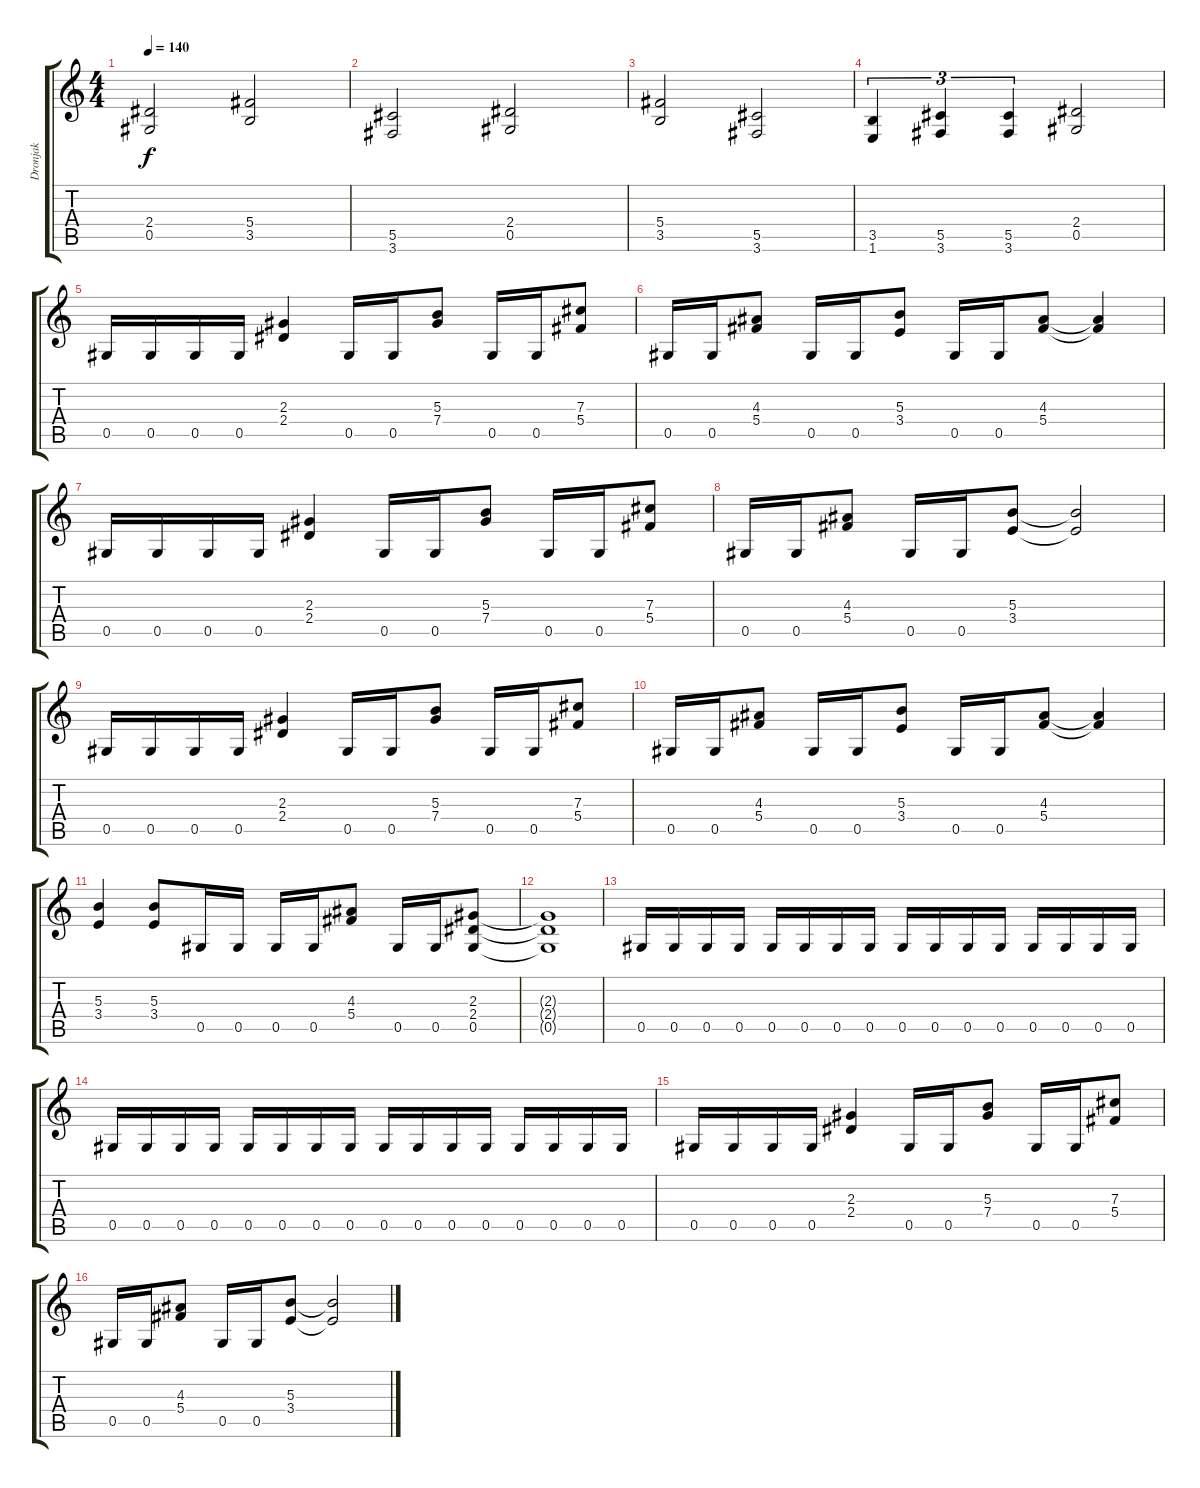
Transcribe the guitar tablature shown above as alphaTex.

\track ("Dronjak" "Dronjak") {instrument distortionguitar}
\staff {score tabs}
\tuning (Eb4 Bb3 Gb3 Db3 Ab2 Eb2) {hide}
\ts (4 4)
\tempo 140
\clef g2
\ks c
(2.4 0.5).2{dy f} (5.4 3.5).2 |
(5.5 3.6).2 (2.4 0.5).2 |
(5.4 3.5).2 (5.5 3.6).2 |
(3.5 1.6).4{tu (3 2)} (5.5 3.6).4{tu (3 2)} (5.5 3.6).4{tu (3 2)} (2.4 0.5).2 |
0.5.16 0.5.16 0.5.16 0.5.16 (2.3 2.4).4 0.5.16 0.5.16 (5.3 7.4).8 0.5.16 0.5.16 (7.3 5.4).8 |
0.5.16 0.5.16 (4.3 5.4).8 0.5.16 0.5.16 (5.3 3.4).8 0.5.16 0.5.16 (4.3 5.4).8 (4.3{t} 5.4{t}).4 |
0.5.16 0.5.16 0.5.16 0.5.16 (2.3 2.4).4 0.5.16 0.5.16 (5.3 7.4).8 0.5.16 0.5.16 (7.3 5.4).8 |
0.5.16 0.5.16 (4.3 5.4).8 0.5.16 0.5.16 (5.3 3.4).8 (5.3{t} 3.4{t}).2 |
0.5.16 0.5.16 0.5.16 0.5.16 (2.3 2.4).4 0.5.16 0.5.16 (5.3 7.4).8 0.5.16 0.5.16 (7.3 5.4).8 |
0.5.16 0.5.16 (4.3 5.4).8 0.5.16 0.5.16 (5.3 3.4).8 0.5.16 0.5.16 (4.3 5.4).8 (4.3{t} 5.4{t}).4 |
(5.3 3.4).4 (5.3 3.4).8 0.5.16 0.5.16 0.5.16 0.5.16 (4.3 5.4).8 0.5.16 0.5.16 (2.3 2.4 0.5).8 |
(2.3{t} 2.4{t} 0.5{t}).1 |
0.5.16 0.5.16 0.5.16 0.5.16 0.5.16 0.5.16 0.5.16 0.5.16 0.5.16 0.5.16 0.5.16 0.5.16 0.5.16 0.5.16 0.5.16 0.5.16 |
0.5.16 0.5.16 0.5.16 0.5.16 0.5.16 0.5.16 0.5.16 0.5.16 0.5.16 0.5.16 0.5.16 0.5.16 0.5.16 0.5.16 0.5.16 0.5.16 |
0.5.16 0.5.16 0.5.16 0.5.16 (2.3 2.4).4 0.5.16 0.5.16 (5.3 7.4).8 0.5.16 0.5.16 (7.3 5.4).8 |
0.5.16 0.5.16 (4.3 5.4).8 0.5.16 0.5.16 (5.3 3.4).8 (5.3{t} 3.4{t}).2
